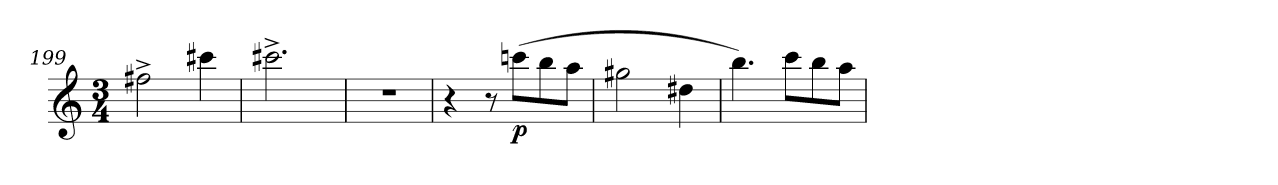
**kern	**dynam
*part1	*part1
*staff1	*staff1
*clefG2	*
*k[]	*
*M3/4	*
=199	=199
2ff#X^\	.
4ccc#X\	.
=200	=200
2.ccc#X^\	.
=201	=201
2.rdd	.
=202	=202
4r	.
8r	.
!	!LO:DY:b
(>8cccn\L	p
8bb\	.
8aa\J	.
=203	=203
2gg#X\	.
4dd#X\	.
=204	=204
4.bb\)	.
8ccc\L	.
8bb\	.
8aa\J	.
=	=
*-	*-
